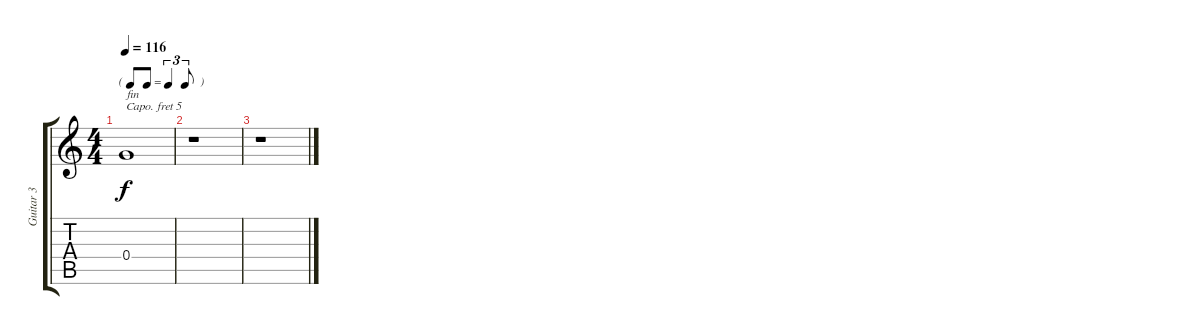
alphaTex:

\track ("Guitar 3" "Guitar 3") {instrument electricguitarclean}
\staff {score tabs}
\capo 5
\tuning (E4 B3 G3 D3 A2 E2) {hide}
\ts (4 4)
\tf triplet8th
\tempo 116
\clef g2
\ks c
0.4.1{txt "fin" dy f} |
r.1 |
r.1
